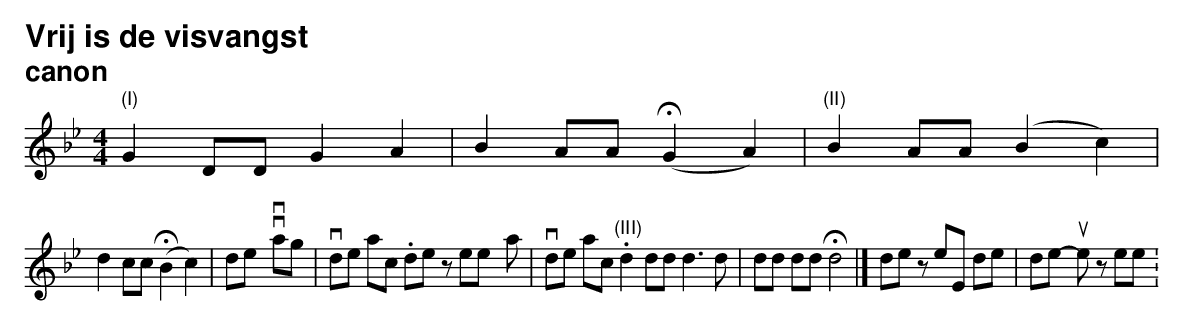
X:1
T:Vrij is de visvangst
T:canon
L:1/8
M:4/4
K:Bb
"(I)"G2 DD G2 A2 | B2 AA (!fermata!G2 A2) | "(II)"B2 AA (B2 c2) |$ d2 cc (!fermata!B2 c2) |
w:
Vrij is de vis- vangst,|vrij is de jacht. _|
Vrij is de zee- man,|vrij is de nacht. _|
"(III)"d2 dd d3 d | dd dd !fermata!d4 |]
w:
Vrij is de zee, de|wil- de ru- we zee.|
